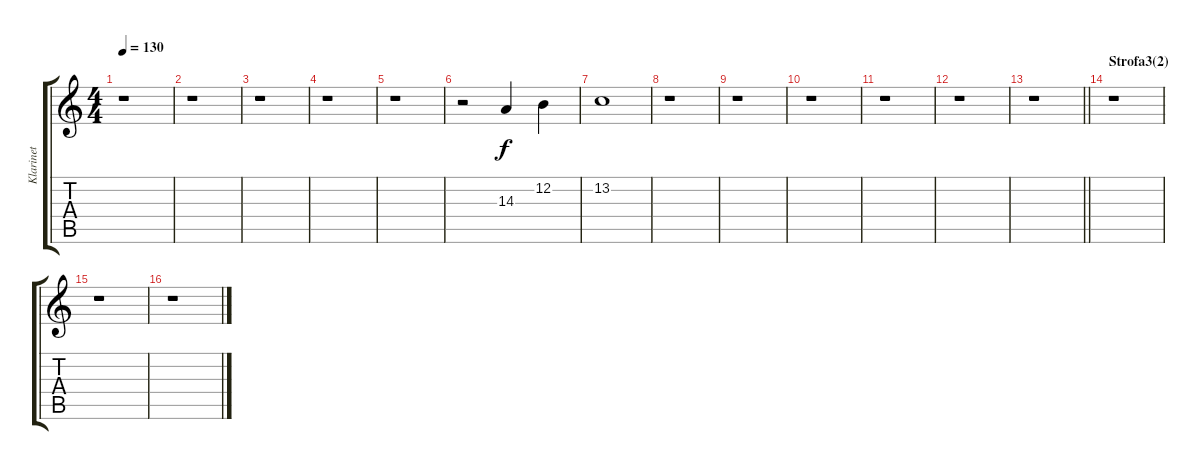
\track ("Klarinet" "Klarinet") {instrument clarinet}
\staff {score tabs}
\tuning (E4 B3 G3 D3 A2 E2) {hide}
\ts (4 4)
\tempo 130
\clef g2
\ks c
r.1{dy f} |
r.1 |
r.1 |
r.1 |
r.1 |
r.2 14.3.4 12.2.4 |
13.2.1 |
r.1 |
r.1 |
r.1 |
r.1 |
r.1 |
\barLineRight lightlight
r.1 |
\section ("" "Strofa3(2)")
r.1 |
r.1 |
r.1
